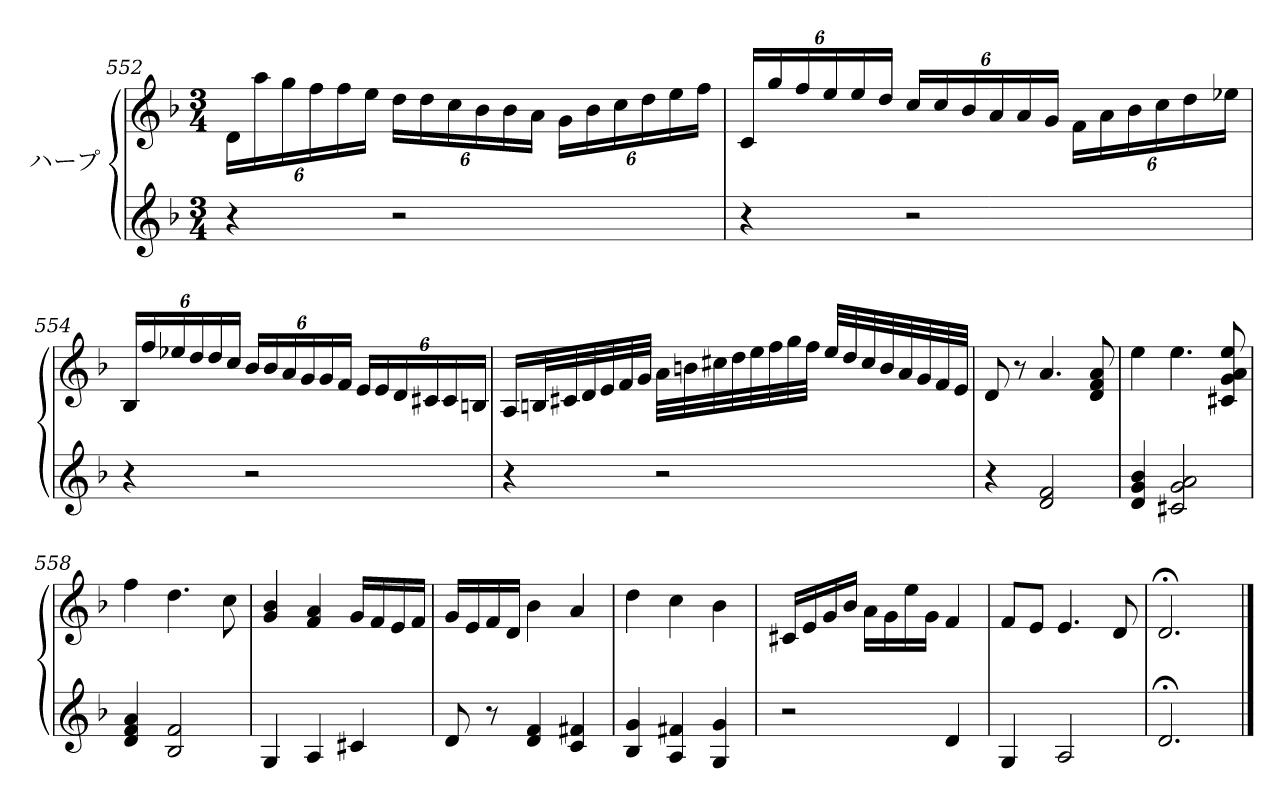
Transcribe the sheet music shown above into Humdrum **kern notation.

**kern	**kern
*part1	*part1
*staff2	*staff1
*I"ハープ	*
!!LO:LB:g=z
*clefG2	*clefG2
*k[b-]	*k[b-]
*M3/4	*M3/4
*	*Xbrackettup
=552	=552
4r	24d\LL
.	24aa\
.	24gg\
.	24ff\
.	24ff\
.	24ee\JJ
2r	24dd\LL
.	24dd\
.	24cc\
.	24b-\
.	24b-\
.	24a\JJ
.	24g\LL
.	24b-\
.	24cc\
.	24dd\
.	24ee\
.	24ff\JJ
=553	=553
4r	24c/LL
.	24gg/
.	24ff/
.	24ee/
.	24ee/
.	24dd/JJ
2r	24cc/LL
.	24cc/
.	24b-/
.	24a/
.	24a/
.	24g/JJ
.	24f\LL
.	24a\
.	24b-\
.	24cc\
.	24dd\
.	24ee-X\JJ
!!LO:LB:g=z
=554	=554
4r	24B-/LL
.	24ff/
.	24ee-X/
.	24dd/
.	24dd/
.	24cc/JJ
2r	24b-/LL
.	24b-/
.	24a/
.	24g/
.	24g/
.	24f/JJ
.	24e/LL
.	24e/
.	24d/
.	24c#X/
.	24c#/
.	24Bn/JJ
=555	=555
4r	16A/LL
.	32Bn/L
.	32c#X/
.	32d/
.	32e/
.	32f/
.	32g/JJJ
2r	32a\LLL
.	32bn\
.	32cc#X\
.	32dd\
.	32ee\
.	32ff\
.	32gg\
.	32ff\JJJ
.	32ee/LLL
.	32dd/
.	32cc#/
.	32b/
.	32a/
.	32g/
.	32f/
.	32e/JJJ
!!LO:LB:g=z
=556	=556
4r	8d/
.	8r
2d/ 2f/	4.a/
.	8d/ 8f/ 8a/
=557	=557
4d/ 4g/ 4b-/	4ee\
2c#X/ 2g/ 2a/	4.ee\
.	8c#X/ 8g/ 8a/ 8ee/
=558	=558
4d/ 4f/ 4a/	4ff\
2B-/ 2f/	4.dd\
.	8cc\
=559	=559
4G/	4g/ 4b-/
4A/	4f/ 4a/
4c#X/	16g/LL
.	16f/
.	16e/
.	16f/JJ
=560	=560
8d/	16g/LL
.	16e/
8r	16f/
.	16d/JJ
4d/ 4f/	4b-\
4c/ 4f#X/	4a/
=561	=561
4B-/ 4g/	4dd\
4A/ 4f#X/	4cc\
4G/ 4g/	4b-\
=562	=562
2r	16c#X/LL
.	16e/
.	16g/
.	16b-/JJ
.	16a\LL
.	16g\
.	16ee\
.	16g\JJ
4d/	4f/
!!LO:LB:g=z
=563	=563
4G/	8f/L
.	8e/J
2A/	4.e/
.	8d/
=564	=564
2.d;</	2.d;</
==	==
*-	*-
